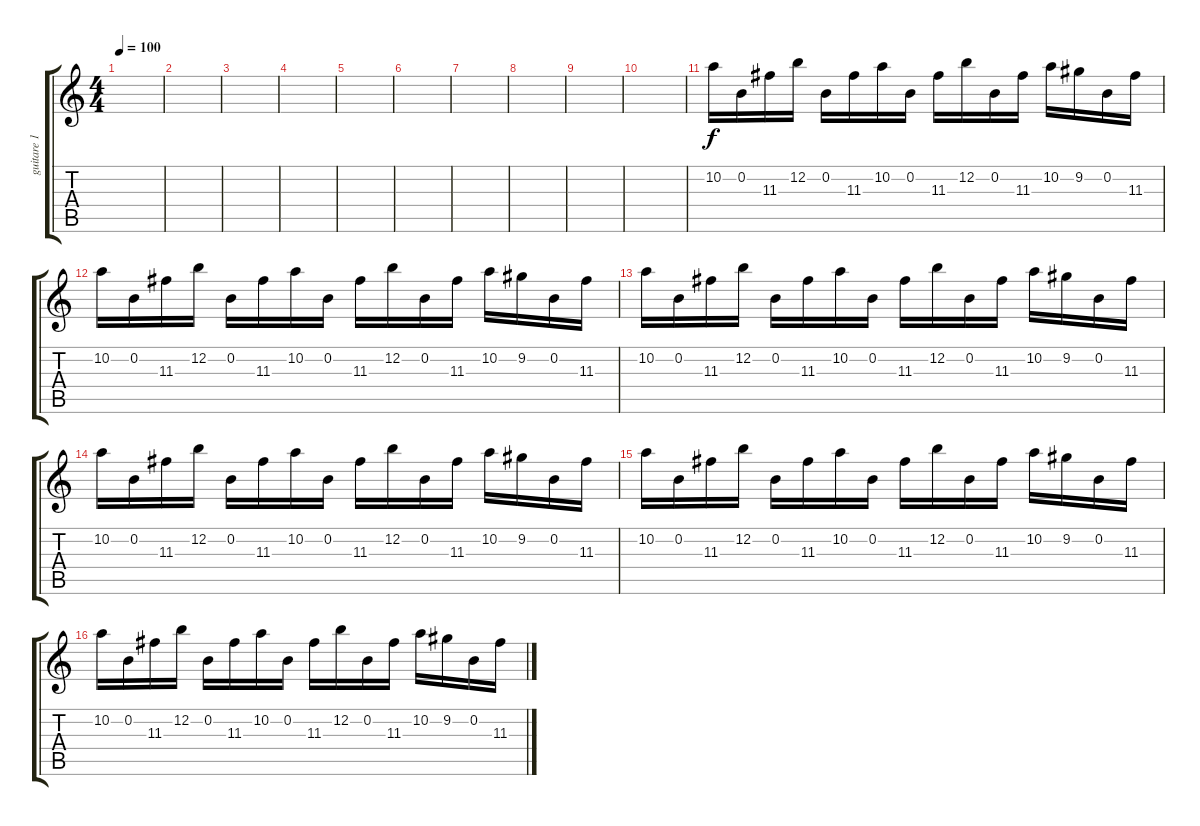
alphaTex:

\track ("guitare 1" "guitare 1") {instrument overdrivenguitar}
\staff {score tabs}
\tuning (E4 B3 G3 D3 A2 E2) {hide}
\ts (4 4)
\tempo 100
\clef g2
\ks c
|
|
|
|
|
|
|
|
|
|
10.2.16 0.2.16 11.3.16 12.2.16 0.2.16 11.3.16 10.2.16 0.2.16 11.3.16 12.2.16 0.2.16 11.3.16 10.2.16 9.2.16 0.2.16 11.3.16 |
10.2.16 0.2.16 11.3.16 12.2.16 0.2.16 11.3.16 10.2.16 0.2.16 11.3.16 12.2.16 0.2.16 11.3.16 10.2.16 9.2.16 0.2.16 11.3.16 |
10.2.16 0.2.16 11.3.16 12.2.16 0.2.16 11.3.16 10.2.16 0.2.16 11.3.16 12.2.16 0.2.16 11.3.16 10.2.16 9.2.16 0.2.16 11.3.16 |
10.2.16 0.2.16 11.3.16 12.2.16 0.2.16 11.3.16 10.2.16 0.2.16 11.3.16 12.2.16 0.2.16 11.3.16 10.2.16 9.2.16 0.2.16 11.3.16 |
10.2.16 0.2.16 11.3.16 12.2.16 0.2.16 11.3.16 10.2.16 0.2.16 11.3.16 12.2.16 0.2.16 11.3.16 10.2.16 9.2.16 0.2.16 11.3.16 |
10.2.16 0.2.16 11.3.16 12.2.16 0.2.16 11.3.16 10.2.16 0.2.16 11.3.16 12.2.16 0.2.16 11.3.16 10.2.16 9.2.16 0.2.16 11.3.16
